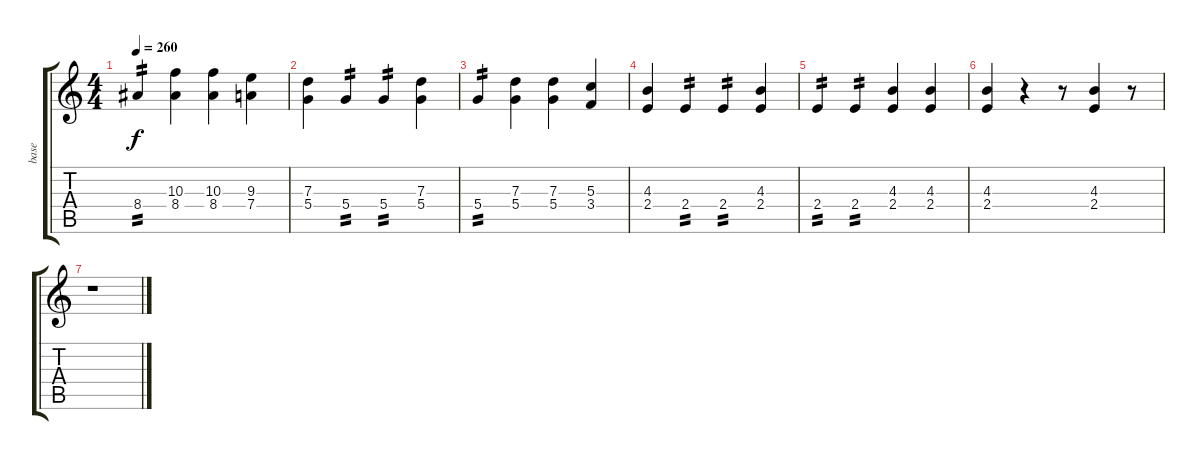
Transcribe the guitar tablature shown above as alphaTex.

\track ("base" "base") {instrument distortionguitar}
\staff {score tabs}
\tuning (E4 B3 G3 D3 A2 E2) {hide}
\ts (4 4)
\tempo 260
\clef g2
\ks c
8.4.4{tp 2 dy f} (10.3 8.4).4 (10.3 8.4).4 (9.3 7.4).4 |
(7.3 5.4).4 5.4.4{tp 2} 5.4.4{tp 2} (7.3 5.4).4 |
5.4.4{tp 2} (7.3 5.4).4 (7.3 5.4).4 (5.3 3.4).4 |
(4.3 2.4).4 2.4.4{tp 2} 2.4.4{tp 2} (4.3 2.4).4 |
2.4.4{tp 2} 2.4.4{tp 2} (4.3 2.4).4 (4.3 2.4).4 |
(4.3 2.4).4 r.4 r.8 (4.3 2.4).4 r.8 |
r.1
